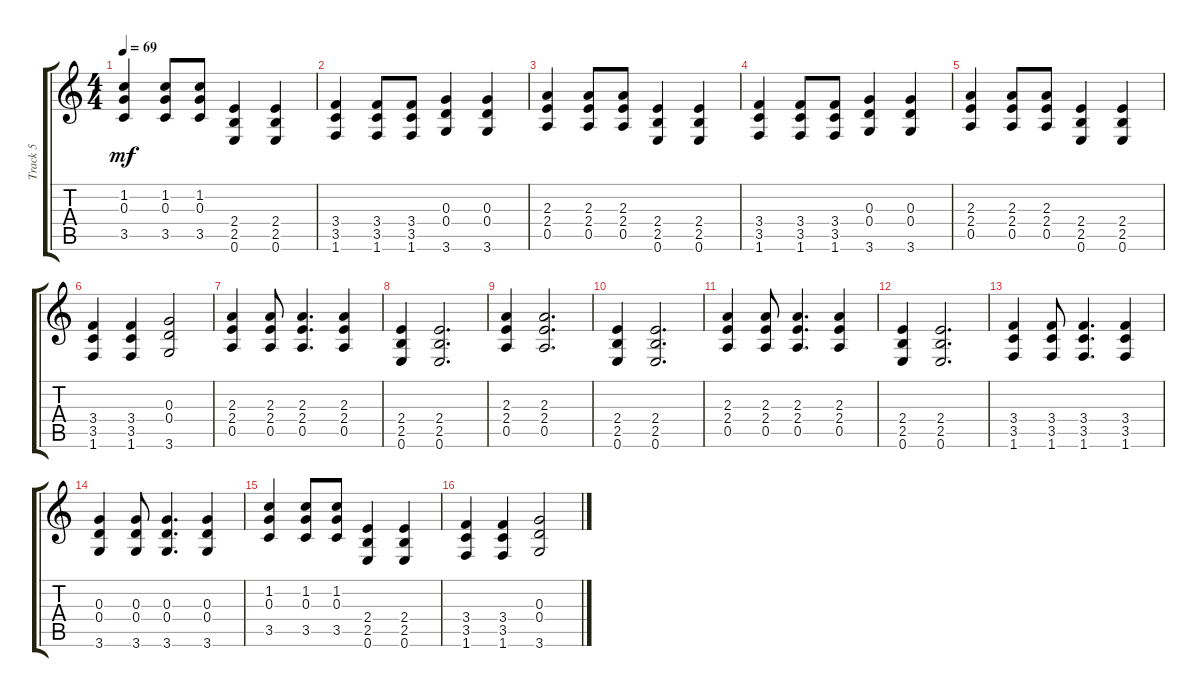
\track ("Track 5" "Track 5") {instrument acousticguitarsteel}
\staff {score tabs}
\tuning (E4 B3 G3 D3 A2 E2) {hide}
\ts (4 4)
\tempo 69
\clef g2
\ks c
(1.2 0.3 3.5).4{dy mf} (1.2 0.3 3.5).8 (1.2 0.3 3.5).8 (2.4 2.5 0.6).4 (2.4 2.5 0.6).4 |
(3.4 3.5 1.6).4 (3.4 3.5 1.6).8 (3.4 3.5 1.6).8 (0.3 0.4 3.6).4 (0.3 0.4 3.6).4 |
(2.3 2.4 0.5).4 (2.3 2.4 0.5).8 (2.3 2.4 0.5).8 (2.4 2.5 0.6).4 (2.4 2.5 0.6).4 |
(3.4 3.5 1.6).4 (3.4 3.5 1.6).8 (3.4 3.5 1.6).8 (0.3 0.4 3.6).4 (0.3 0.4 3.6).4 |
(2.3 2.4 0.5).4 (2.3 2.4 0.5).8 (2.3 2.4 0.5).8 (2.4 2.5 0.6).4 (2.4 2.5 0.6).4 |
(3.4 3.5 1.6).4 (3.4 3.5 1.6).4 (0.3 0.4 3.6).2 |
(2.3 2.4 0.5).4 (2.3 2.4 0.5).8 (2.3 2.4 0.5).4{d} (2.3 2.4 0.5).4 |
(2.4 2.5 0.6).4 (2.4 2.5 0.6).2{d} |
(2.3 2.4 0.5).4 (2.3 2.4 0.5).2{d} |
(2.4 2.5 0.6).4 (2.4 2.5 0.6).2{d} |
(2.3 2.4 0.5).4 (2.3 2.4 0.5).8 (2.3 2.4 0.5).4{d} (2.3 2.4 0.5).4 |
(2.4 2.5 0.6).4 (2.4 2.5 0.6).2{d} |
(3.4 3.5 1.6).4 (3.4 3.5 1.6).8 (3.4 3.5 1.6).4{d} (3.4 3.5 1.6).4 |
(0.3 0.4 3.6).4 (0.3 0.4 3.6).8 (0.3 0.4 3.6).4{d} (0.3 0.4 3.6).4 |
(1.2 0.3 3.5).4 (1.2 0.3 3.5).8 (1.2 0.3 3.5).8 (2.4 2.5 0.6).4 (2.4 2.5 0.6).4 |
(3.4 3.5 1.6).4 (3.4 3.5 1.6).4 (0.3 0.4 3.6).2
